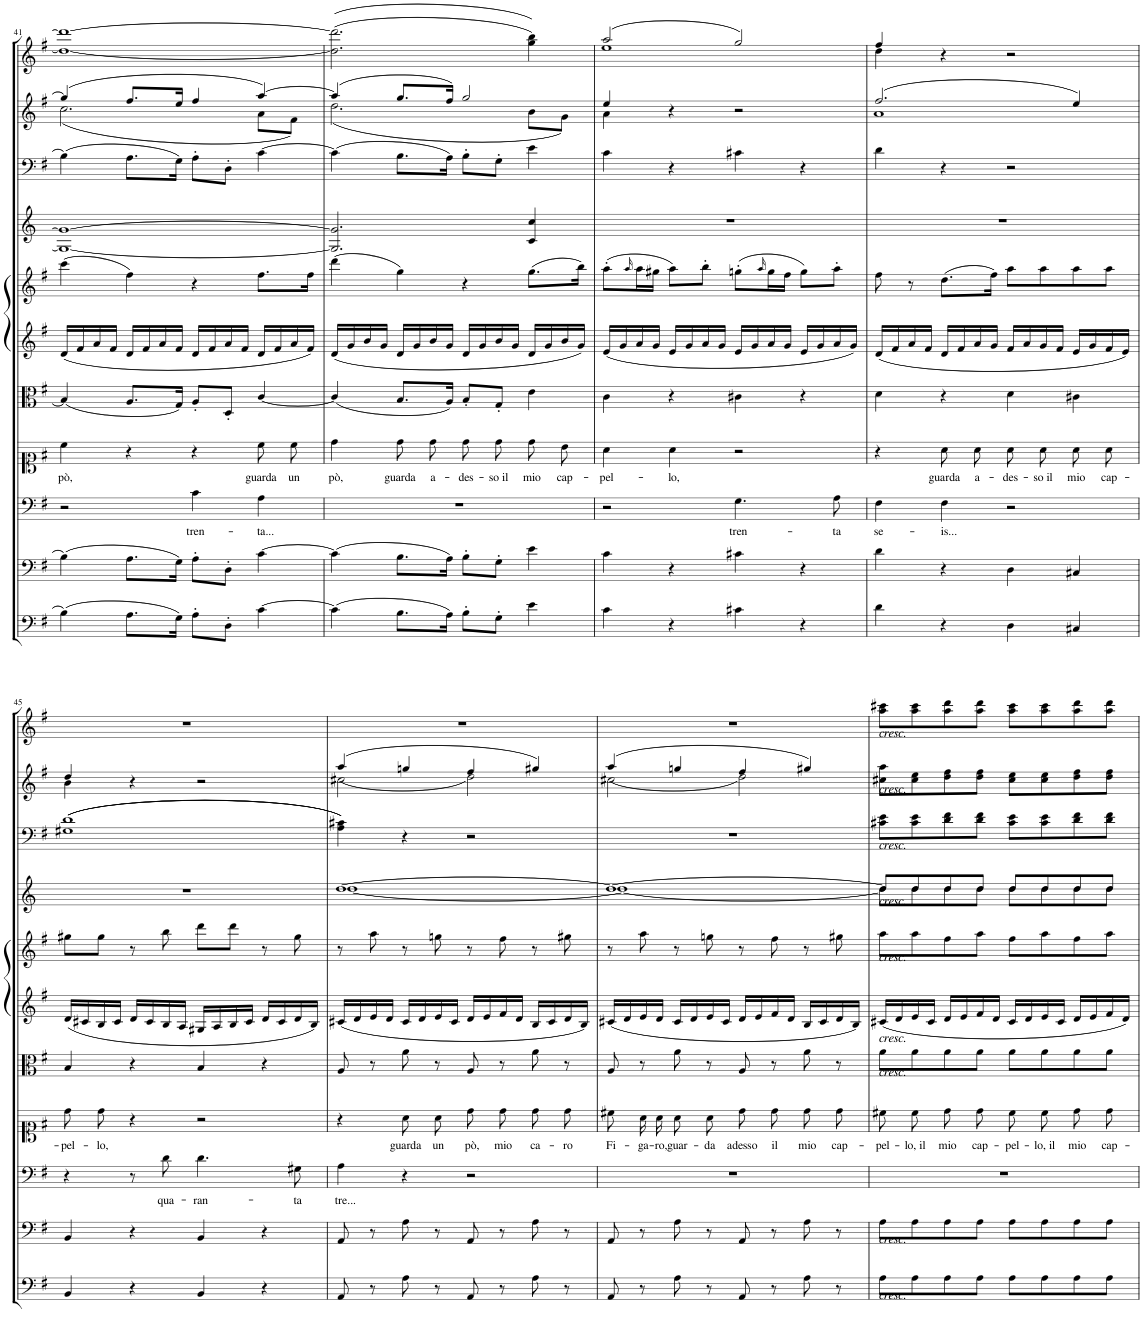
**kern	**kern	**kern	**text	**kern	**text	**kern	**kern	**kern	**kern	**kern	**kern	**kern
*part11	*part10	*part9	*part9	*part8	*part8	*part7	*part6	*part5	*part4	*part3	*part2	*part1
*staff11	*staff10	*staff9	*staff9	*staff8	*staff8	*staff7	*staff6	*staff5	*staff4	*staff3	*staff2	*staff1
*I"Basso.	*I"Violoncello.	*I"Figaro.	*	*I"Susanna.	*	*I"Viola.	*I"Violino II.	*I"Violino I.	*I"Corni in G.	*I"Fagotti.	*I"Oboi.	*I"Flauti.
*	*	*	*	*	*	*	*	*	*	*	*I'Ob	*I'Fl
!!LO:PB:g=z
*clefF4	*clefF4	*clefF4	*	*clefC1	*	*clefC3	*clefG2	*clefG2	*clefG2	*clefF4	*clefG2	*clefG2
*Trd7c12	*	*	*	*	*	*	*	*	*Trd3c5	*	*	*
*k[f#]	*k[f#]	*k[f#]	*	*k[f#]	*	*k[f#]	*k[f#]	*k[f#]	*k[]	*k[f#]	*k[f#]	*k[f#]
*M4/4	*M4/4	*M4/4	*	*M4/4	*	*M4/4	*M4/4	*M4/4	*M4/4	*M4/4	*M4/4	*M4/4
*met(c)	*met(c)	*met(c)	*	*met(c)	*	*met(c)	*met(c)	*met(c)	*met(c)	*met(c)	*met(c)	*met(c)
=41	=41	=41	=41	=41	=41	=41	=41	=41	=41	=41	=41	=41
!	!	!	!	!	!LO:LY:b	!	!	!	!	!	!	!
*	*	*	*	*	*	*	*	*	*	*	*^	*
(4B\]	(4B\]	2r	.	4cc\	pò,	(4B/]	(16d/LL	(4ccc\	1G_ 1g_	(4B\]	(4gg/]	(2.cc\	1dd_ 1ddd_
.	.	.	.	.	.	.	16f#/	.	.	.	.	.	.
.	.	.	.	.	.	.	16a/	.	.	.	.	.	.
.	.	.	.	.	.	.	16f#/JJ	.	.	.	.	.	.
8.A\L	8.A\L	.	.	4r	.	8.A/L	16d/LL	4ff#\)	.	8.A\L	8.ff#/L	.	.
.	.	.	.	.	.	.	16f#/	.	.	.	.	.	.
.	.	.	.	.	.	.	16a/	.	.	.	.	.	.
16G\Jk)	16G\Jk)	.	.	.	.	16G/Jk)	16f#/JJ	.	.	16G\Jk)	16ee/Jk	.	.
!	!	!	!LO:LY:b	!	!	!	!	!	!	!	!	!	!
8A'\L	8A'\L	4c^^\	tren-	4r	.	8A'/L	16d/LL	4r	.	8A'\L	4ff#/	.	.
.	.	.	.	.	.	.	16f#/	.	.	.	.	.	.
8D'\J	8D'\J	.	.	.	.	8D'/J	16a/	.	.	8D'\J	.	.	.
.	.	.	.	.	.	.	16f#/JJ	.	.	.	.	.	.
!	!	!	!LO:LY:b	!	!LO:LY:b	!	!	!	!	!	!	!	!
[4c\	[4c\	4A^^\	-ta...	8cc'\L	guarda	[4c/	16d/LL	8.ff#'\L	.	[4c\	[4aa/)	8a\L	.
.	.	.	.	.	.	.	16f#/	.	.	.	.	.	.
!	!	!	!	!	!LO:LY:b	!	!	!	!	!	!	!	!
.	.	.	.	8cc'\J	un	.	16a/	.	.	.	.	8f#\J)	.
.	.	.	.	.	.	.	16f#/JJ)	16ff#'\Jk	.	.	.	.	.
=42	=42	=42	=42	=42	=42	=42	=42	=42	=42	=42	=42	=42	=42
!	!	!	!	!	!LO:LY:b	!	!	!	!	!	!	!	!
(4c\]	(4c\]	1r	.	4dd\	pò,	(4c/]	(16d/LL	(4ddd\	2.G/] 2.g/]	(4c\]	(4aa/]	(2.dd\	((2.dd\] 2.ddd\]
.	.	.	.	.	.	.	16g/	.	.	.	.	.	.
.	.	.	.	.	.	.	16b/	.	.	.	.	.	.
.	.	.	.	.	.	.	16g/JJ	.	.	.	.	.	.
!	!	!	!	!	!LO:LY:b	!	!	!	!	!	!	!	!
8.B\L	8.B\L	.	.	8dd'\L	guarda	8.B/L	16d/LL	4gg\)	.	8.B\L	8.gg/L	.	.
.	.	.	.	.	.	.	16g/	.	.	.	.	.	.
!	!	!	!	!	!LO:LY:b	!	!	!	!	!	!	!	!
.	.	.	.	8dd'\J	a-	.	16b/	.	.	.	.	.	.
16A\Jk)	16A\Jk)	.	.	.	.	16A/Jk)	16g/JJ	.	.	16A\Jk)	16ff#/Jk)	.	.
!	!	!	!	!	!LO:LY:b	!	!	!	!	!	!	!	!
8B'\L	8B'\L	.	.	8dd'\L	-des-	8B'/L	16d/LL	4r	.	8B'\L	2gg/	.	.
.	.	.	.	.	.	.	16g/	.	.	.	.	.	.
!	!	!	!	!	!LO:LY:b	!	!	!	!	!	!	!	!
8G'\J	8G'\J	.	.	8dd'\J	-so il	8G'/J	16b/	.	.	8G'\J	.	.	.
.	.	.	.	.	.	.	16g/JJ	.	.	.	.	.	.
!	!	!	!	!	!LO:LY:b	!	!	!	!	!	!	!	!
4e\	4e\	.	.	8dd'\L	mio	4e\	16d/LL	(8.gg\L	4c/ 4cc/	4e\	.	8b\L	4gg\ 4bb\))
.	.	.	.	.	.	.	16g/	.	.	.	.	.	.
!	!	!	!	!	!LO:LY:b	!	!	!	!	!	!	!	!
.	.	.	.	8b'\J	cap-	.	16b/	.	.	.	.	8g\J)	.
.	.	.	.	.	.	.	16g/JJ)	16bb\Jk)	.	.	.	.	.
=43	=43	=43	=43	=43	=43	=43	=43	=43	=43	=43	=43	=43	=43
!	!	!	!	!	!LO:LY:b	!	!	!	!	!	!	!	!
*	*	*	*	*	*	*	*	*	*	*	*	*	*^
4c\	4c\	2r	.	4a'~\	-pel-	4c\	(16e/LL	(8aa'\L	1r	4c\	4ee/	4a\	(2aa/	1ee
.	.	.	.	.	.	.	16g/	.	.	.	.	.	.	.
.	.	.	.	.	.	.	.	16qaa/	.	.	.	.	.	.
.	.	.	.	.	.	.	16a/	16aa\L	.	.	.	.	.	.
.	.	.	.	.	.	.	16g/JJ	16gg#X\JJ	.	.	.	.	.	.
!	!	!	!	!	!LO:LY:b	!	!	!	!	!	!	!	!	!
4r	4r	.	.	4a'~\	-lo,	4r	16e/LL	8aa'\L)	.	4r	4r	2.ryy	.	.
.	.	.	.	.	.	.	16g/	.	.	.	.	.	.	.
.	.	.	.	.	.	.	16a/	8bb'\J	.	.	.	.	.	.
.	.	.	.	.	.	.	16g/JJ	.	.	.	.	.	.	.
!	!	!	!LO:LY:b	!	!	!	!	!	!	!	!	!	!	!
4c#X\	4c#X\	4.G'~\	tren-	2r	.	4c#X\	16e/LL	(8ggn'\L	.	4c#X\	2r	.	2gg/)	.
.	.	.	.	.	.	.	16g/	.	.	.	.	.	.	.
.	.	.	.	.	.	.	.	16qaa/	.	.	.	.	.	.
.	.	.	.	.	.	.	16a/	16gg\L	.	.	.	.	.	.
.	.	.	.	.	.	.	16g/JJ	16ff#\JJ	.	.	.	.	.	.
4r	4r	.	.	.	.	4r	16e/LL	8gg'\L)	.	4r	.	.	.	.
.	.	.	.	.	.	.	16g/	.	.	.	.	.	.	.
!	!	!	!LO:LY:b	!	!	!	!	!	!	!	!	!	!	!
.	.	8A'\	-ta	.	.	.	16a/	8aa'\J	.	.	.	.	.	.
.	.	.	.	.	.	.	16g/JJ)	.	.	.	.	.	.	.
=44	=44	=44	=44	=44	=44	=44	=44	=44	=44	=44	=44	=44	=44	=44
!	!	!	!LO:LY:b	!	!	!	!	!	!	!	!	!	!	!
4d\	4d\	4F#\	se-	4r	.	4d\	(16d/LL	8ff#\	1r	4d\	(2.ff#/	1a	4ff#/	4dd\
.	.	.	.	.	.	.	16f#/	.	.	.	.	.	.	.
.	.	.	.	.	.	.	16a/	8r	.	.	.	.	.	.
.	.	.	.	.	.	.	16f#/JJ	.	.	.	.	.	.	.
!	!	!	!LO:LY:b	!	!LO:LY:b	!	!	!	!	!	!	!	!	!
4r	4r	4F#\	-is...	8a'\L	guarda	4r	16d/LL	(8.dd\L	.	4r	.	.	4r	2.ryy
.	.	.	.	.	.	.	16f#/	.	.	.	.	.	.	.
!	!	!	!	!	!LO:LY:b	!	!	!	!	!	!	!	!	!
.	.	.	.	8a'\J	a-	.	16a/	.	.	.	.	.	.	.
.	.	.	.	.	.	.	16g/JJ	16ff#\Jk)	.	.	.	.	.	.
!	!	!	!	!	!LO:LY:b	!	!	!	!	!	!	!	!	!
4D\	4D\	2r	.	8a'\L	-des-	4d'\	16f#/LL	8aa'\L	.	2r	.	.	2r	.
.	.	.	.	.	.	.	16a/	.	.	.	.	.	.	.
!	!	!	!	!	!LO:LY:b	!	!	!	!	!	!	!	!	!
.	.	.	.	8a'\J	-so il	.	16g/	8aa'\	.	.	.	.	.	.
.	.	.	.	.	.	.	16f#/JJ	.	.	.	.	.	.	.
!	!	!	!	!	!LO:LY:b	!	!	!	!	!	!	!	!	!
4C#X/	4C#X/	.	.	8a'\L	mio	4c#X'\	16e/LL	8aa'\	.	.	4ee/)	.	.	.
.	.	.	.	.	.	.	16g/	.	.	.	.	.	.	.
!	!	!	!	!	!LO:LY:b	!	!	!	!	!	!	!	!	!
.	.	.	.	8a'\J	cap-	.	16f#/	8aa'\J	.	.	.	.	.	.
.	.	.	.	.	.	.	16e/JJ)	.	.	.	.	.	.	.
*	*	*	*	*	*	*	*	*	*	*	*	*	*v	*v
!!LO:LB:g=z
=45	=45	=45	=45	=45	=45	=45	=45	=45	=45	=45	=45	=45	=45
!	!	!	!	!	!LO:LY:b	!	!	!	!	!	!	!	!
4BB/	4BB/	4r	.	8dd'~\L	-pel-	4B/	(16d/LL	8gg#X'\L	1r	((1G#X 1d	4dd/	4b\	1r
.	.	.	.	.	.	.	16c#X/	.	.	.	.	.	.
!	!	!	!	!	!LO:LY:b	!	!	!	!	!	!	!	!
.	.	.	.	8dd'~\J	-lo,	.	16B/	8gg#'\J	.	.	.	.	.
.	.	.	.	.	.	.	16c#/JJ	.	.	.	.	.	.
4r	4r	8r	.	4r	.	4r	16d/LL	8r	.	.	4r	2.ryy	.
.	.	.	.	.	.	.	16c#/	.	.	.	.	.	.
!	!	!	!LO:LY:b	!	!	!	!	!	!	!	!	!	!
.	.	8d'~\	qua-	.	.	.	16B/	8bb'\	.	.	.	.	.
.	.	.	.	.	.	.	16A/JJ	.	.	.	.	.	.
!	!	!	!LO:LY:b	!	!	!	!	!	!	!	!	!	!
4BB/	4BB/	4.d'~\	-ran-	2r	.	4B/	16G#X/LL	8ddd'\L	.	.	2r	.	.
.	.	.	.	.	.	.	16A/	.	.	.	.	.	.
.	.	.	.	.	.	.	16B/	8ddd'\J	.	.	.	.	.
.	.	.	.	.	.	.	16c#/JJ	.	.	.	.	.	.
4r	4r	.	.	.	.	4r	16d/LL	8r	.	.	.	.	.
.	.	.	.	.	.	.	16c#/	.	.	.	.	.	.
!	!	!	!LO:LY:b	!	!	!	!	!	!	!	!	!	!
.	.	8G#X'~\	-ta	.	.	.	16d/	8gg#'\	.	.	.	.	.
.	.	.	.	.	.	.	16B/JJ)	.	.	.	.	.	.
=46	=46	=46	=46	=46	=46	=46	=46	=46	=46	=46	=46	=46	=46
!	!	!	!LO:LY:b	!	!	!	!	!	!	!	!	!	!
*	*	*	*	*	*	*	*	*	*^	*	*	*	*
8AA/	8AA/	4A\	tre...	4r	.	8A/	(16c#X/LL	8r	[1dd	[1dd	4A\ 4c#X\))	(4aa/	(2cc#X\	1r
.	.	.	.	.	.	.	16d/	.	.	.	.	.	.	.
8r	8r	.	.	.	.	8r	16e/	8aa\	.	.	.	.	.	.
.	.	.	.	.	.	.	16d/JJ	.	.	.	.	.	.	.
!	!	!	!	!	!LO:LY:b	!	!	!	!	!	!	!	!	!
8A\	8A\	4r	.	8a'\L	guarda	8a\	16c#/LL	8r	.	.	4r	4ggn/	.	.
.	.	.	.	.	.	.	16d/	.	.	.	.	.	.	.
!	!	!	!	!	!LO:LY:b	!	!	!	!	!	!	!	!	!
8r	8r	.	.	8a'\J	un	8r	16e/	8ggn\	.	.	.	.	.	.
.	.	.	.	.	.	.	16c#/JJ	.	.	.	.	.	.	.
!	!	!	!	!	!LO:LY:b	!	!	!	!	!	!	!	!	!
8AA/	8AA/	2r	.	8dd'\L	pò,	8A/	16d/LL	8r	.	.	2r	4ff#/	2dd\)	.
.	.	.	.	.	.	.	16e/	.	.	.	.	.	.	.
!	!	!	!	!	!LO:LY:b	!	!	!	!	!	!	!	!	!
8r	8r	.	.	8dd'\J	mio	8r	16f#/	8ff#\	.	.	.	.	.	.
.	.	.	.	.	.	.	16d/JJ	.	.	.	.	.	.	.
!	!	!	!	!	!LO:LY:b	!	!	!	!	!	!	!	!	!
8A\	8A\	.	.	8dd'\L	ca-	8a\	16B/LL	8r	.	.	.	4gg#X/)	.	.
.	.	.	.	.	.	.	16c#/	.	.	.	.	.	.	.
!	!	!	!	!	!LO:LY:b	!	!	!	!	!	!	!	!	!
8r	8r	.	.	8dd'\J	-ro	8r	16d/	8gg#X\	.	.	.	.	.	.
.	.	.	.	.	.	.	16B/JJ)	.	.	.	.	.	.	.
=47	=47	=47	=47	=47	=47	=47	=47	=47	=47	=47	=47	=47	=47	=47
!	!	!	!	!	!LO:LY:b	!	!	!	!	!	!	!	!	!
8AA/	8AA/	1r	.	8cc#X'\L	Fi-	8A/	(16c#X/LL	8r	1dd_	1dd_	1r	(4aa/	(2cc#X\	1r
.	.	.	.	.	.	.	16d/	.	.	.	.	.	.	.
!	!	!	!	!	!LO:LY:b	!	!	!	!	!	!	!	!	!
8r	8r	.	.	16a'\L	-ga-	8r	16e/	8aa\	.	.	.	.	.	.
!	!	!	!	!	!LO:LY:b	!	!	!	!	!	!	!	!	!
.	.	.	.	16a'\JJ	-ro,	.	16d/JJ	.	.	.	.	.	.	.
!	!	!	!	!	!LO:LY:b	!	!	!	!	!	!	!	!	!
8A\	8A\	.	.	8a'\L	guar-	8a\	16c#/LL	8r	.	.	.	4ggn/	.	.
.	.	.	.	.	.	.	16d/	.	.	.	.	.	.	.
!	!	!	!	!	!LO:LY:b	!	!	!	!	!	!	!	!	!
8r	8r	.	.	8a'\J	-da	8r	16e/	8ggn\	.	.	.	.	.	.
.	.	.	.	.	.	.	16c#/JJ	.	.	.	.	.	.	.
!	!	!	!	!	!LO:LY:b	!	!	!	!	!	!	!	!	!
8AA/	8AA/	.	.	8dd'\L	adesso	8A/	16d/LL	8r	.	.	.	4ff#/	2dd\)	.
.	.	.	.	.	.	.	16e/	.	.	.	.	.	.	.
!	!	!	!	!	!LO:LY:b	!	!	!	!	!	!	!	!	!
8r	8r	.	.	8dd'\J	il	8r	16f#/	8ff#\	.	.	.	.	.	.
.	.	.	.	.	.	.	16d/JJ	.	.	.	.	.	.	.
!	!	!	!	!	!LO:LY:b	!	!	!	!	!	!	!	!	!
8A\	8A\	.	.	8dd'\L	mio	8a\	16B/LL	8r	.	.	.	4gg#X/)	.	.
.	.	.	.	.	.	.	16c#/	.	.	.	.	.	.	.
!	!	!	!	!	!LO:LY:b	!	!	!	!	!	!	!	!	!
8r	8r	.	.	8dd'\J	cap-	8r	16d/	8gg#X'\	.	.	.	.	.	.
.	.	.	.	.	.	.	16B/JJ)	.	.	.	.	.	.	.
*	*	*	*	*	*	*	*	*	*	*	*	*v	*v	*
=48	=48	=48	=48	=48	=48	=48	=48	=48	=48	=48	=48	=48	=48
!	!	!	!	!	!	!	!	!	!	!	!	!	!LO:TX:b:i:t=cresc.
!	!	!	!	!	!	!	!	!	!	!	!	!LO:TX:b:i:t=cresc.	!
!	!	!	!	!	!	!	!	!	!	!	!LO:TX:b:i:t=cresc.	!	!
!	!	!	!	!	!	!	!	!	!LO:TX:b:i:t=cresc.	!	!	!	!
!	!	!	!	!	!	!	!	!LO:TX:b:i:t=cresc.	!	!	!	!	!
!	!	!	!	!	!	!	!LO:TX:b:i:t=cresc.	!	!	!	!	!	!
!	!	!	!	!	!	!LO:TX:b:i:t=cresc.	!	!	!	!	!	!	!
!	!LO:TX:b:i:t=cresc.	!	!	!	!	!	!	!	!	!	!	!	!
!LO:TX:b:i:t=cresc.	!	!	!	!	!	!	!	!	!	!	!	!	!
!	!	!	!	!	!LO:LY:b	!	!	!	!	!	!	!	!
8A'\L	8A'\L	1r	.	8cc#X'\L	-pel-	8a'\L	(16c#X/LL	8aa'\L	8dd/L]	8dd'\L]	8c#X\' 8e\'L	8cc#X\' 8aa\'L	8aa\' 8ccc#X\'L
.	.	.	.	.	.	.	16d/	.	.	.	.	.	.
!	!	!	!	!	!LO:LY:b	!	!	!	!	!	!	!	!
8A'\	8A'\	.	.	8cc#'\J	-lo, il	8a'\	16e/	8aa'\	8dd'/	8dd'\	8c#\' 8e\'	8cc#\' 8ee\'	8aa\' 8ccc#\'
.	.	.	.	.	.	.	16c#/JJ	.	.	.	.	.	.
!	!	!	!	!	!LO:LY:b	!	!	!	!	!	!	!	!
8A'\	8A'\	.	.	8dd'\L	mio	8a'\	16d/LL	8ff#'\	8dd'/	8dd'\	8d\' 8f#\'	8dd\' 8ff#\'	8aa\' 8ddd\'
.	.	.	.	.	.	.	16e/	.	.	.	.	.	.
!	!	!	!	!	!LO:LY:b	!	!	!	!	!	!	!	!
8A'\J	8A'\J	.	.	8dd'\J	cap-	8a'\J	16f#/	8aa'\J	8dd'/J	8dd'\J	8d\' 8f#\'J	8dd\' 8ff#\'J	8aa\' 8ddd\'J
.	.	.	.	.	.	.	16d/JJ	.	.	.	.	.	.
!	!	!	!	!	!LO:LY:b	!	!	!	!	!	!	!	!
8A'\L	8A'\L	.	.	8cc#'\L	-pel-	8a'\L	16c#/LL	8ff#'\L	8dd'/L	8dd'\L	8c#\' 8e\'L	8cc#\' 8ee\'L	8aa\' 8ccc#\'L
.	.	.	.	.	.	.	16d/	.	.	.	.	.	.
!	!	!	!	!	!LO:LY:b	!	!	!	!	!	!	!	!
8A'\	8A'\	.	.	8cc#'\J	-lo, il	8a'\	16e/	8aa'\	8dd'/	8dd'\	8c#\' 8e\'	8cc#\' 8ee\'	8aa\' 8ccc#\'
.	.	.	.	.	.	.	16c#/JJ	.	.	.	.	.	.
!	!	!	!	!	!LO:LY:b	!	!	!	!	!	!	!	!
8A'\	8A'\	.	.	8dd'\L	mio	8a'\	16d/LL	8ff#'\	8dd'/	8dd'\	8d\' 8f#\'	8dd\' 8ff#\'	8aa\' 8ddd\'
.	.	.	.	.	.	.	16e/	.	.	.	.	.	.
!	!	!	!	!	!LO:LY:b	!	!	!	!	!	!	!	!
8A'\J	8A'\J	.	.	8dd'\J	cap-	8a'\J	16f#/	8aa'\J	8dd'/J	8dd'\J	8d\' 8f#\'J	8dd\' 8ff#\'J	8aa\' 8ddd\'J
.	.	.	.	.	.	.	16d/JJ)	.	.	.	.	.	.
*	*	*	*	*	*	*	*	*	*v	*v	*	*	*
=	=	=	=	=	=	=	=	=	=	=	=	=
*-	*-	*-	*-	*-	*-	*-	*-	*-	*-	*-	*-	*-
